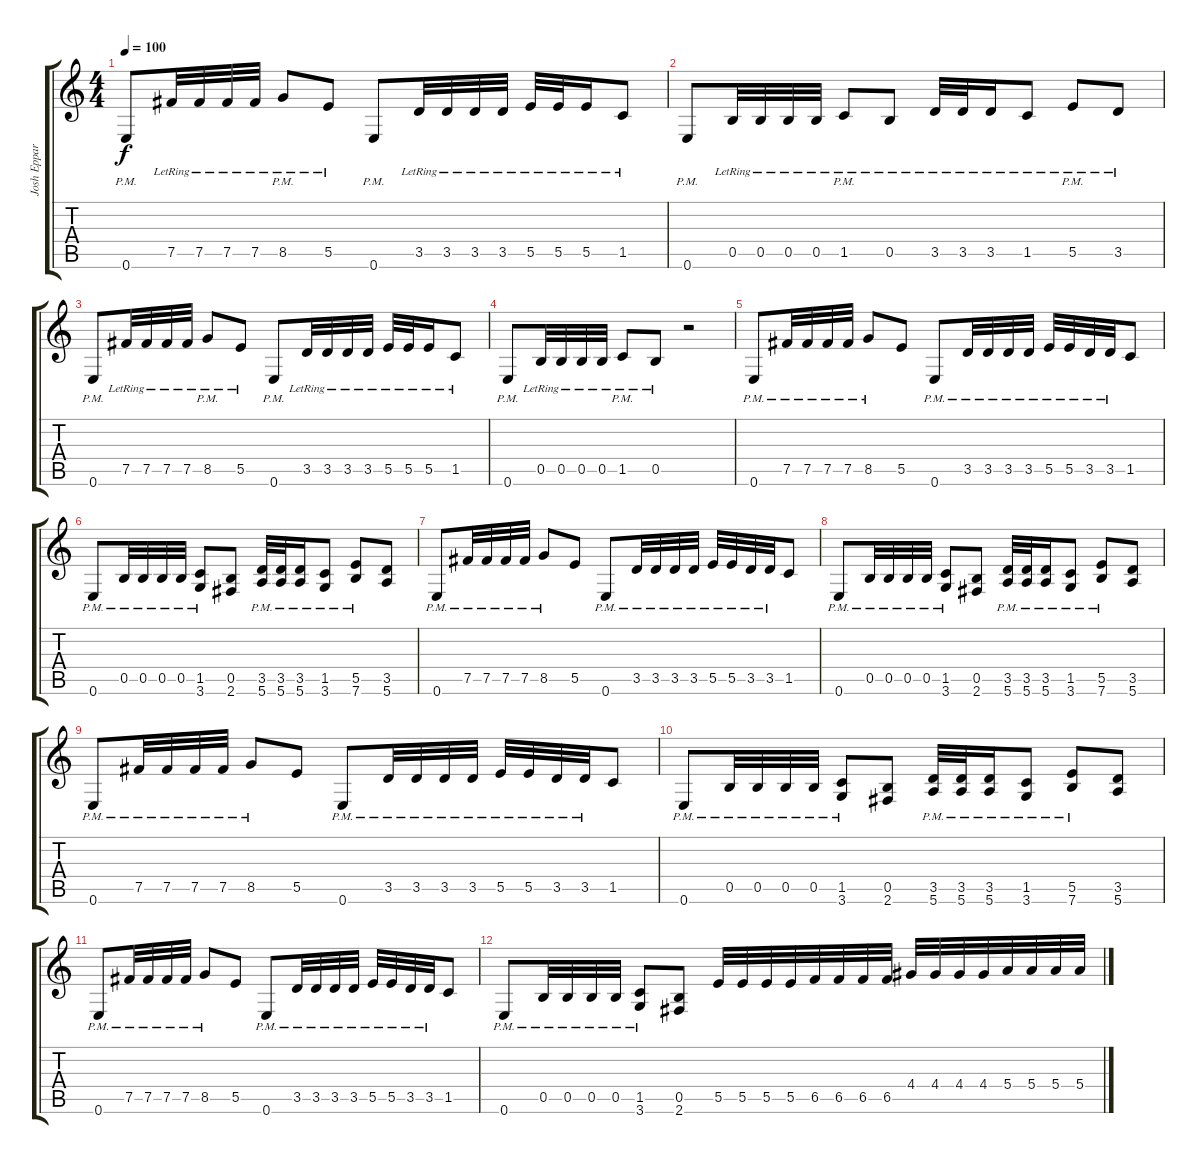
\track ("Josh Eppard" "Josh Eppar") {instrument acousticguitarsteel}
\staff {score tabs}
\tuning (E4 B3 Ab3 E3 B2 E2) {hide}
\ts (4 4)
\tempo 100
\clef g2
\ks c
0.6{pm}.8{dy f instrument acousticguitarsteel} 7.5{lr}.32 7.5{lr}.32 7.5{lr}.32 7.5{lr}.32 8.5{pm lr}.8 5.5{lr}.8 0.6{pm}.8 3.5{lr}.32 3.5{lr}.32 3.5{lr}.32 3.5{lr}.32 5.5{lr}.32 5.5{lr}.32 5.5{lr}.16 1.5{lr}.8 |
0.6{pm}.8 0.5{lr}.32 0.5{lr}.32 0.5{lr}.32 0.5{lr}.32 1.5{pm lr}.8 0.5{lr}.8 3.5{lr}.32 3.5{lr}.32 3.5{lr}.16 1.5{lr}.8 5.5{pm lr}.8 3.5{lr}.8 |
0.6{pm}.8 7.5{lr}.32 7.5{lr}.32 7.5{lr}.32 7.5{lr}.32 8.5{pm lr}.8 5.5{lr}.8 0.6{pm}.8 3.5{lr}.32 3.5{lr}.32 3.5{lr}.32 3.5{lr}.32 5.5{lr}.32 5.5{lr}.32 5.5{lr}.16 1.5{lr}.8 |
0.6{pm}.8 0.5{lr}.32 0.5{lr}.32 0.5{lr}.32 0.5{lr}.32 1.5{pm lr}.8 0.5{lr}.8 r.2 |
0.6{pm}.8{instrument distortionguitar} 7.5{pm}.32 7.5{pm}.32 7.5{pm}.32 7.5{pm}.32 8.5{pm}.8 5.5.8 0.6{pm}.8 3.5{pm}.32 3.5{pm}.32 3.5{pm}.32 3.5{pm}.32 5.5{pm}.32 5.5{pm}.32 3.5{pm}.32 3.5{pm}.32 1.5.8 |
0.6{pm}.8 0.5{pm}.32 0.5{pm}.32 0.5{pm}.32 0.5{pm}.32 (1.5{pm} 3.6{pm}).8 (0.5 2.6).8 (3.5{pm} 5.6{pm}).32 (3.5{pm} 5.6{pm}).32 (3.5{pm} 5.6{pm}).16 (1.5 3.6{pm}).8 (5.5{pm} 7.6{pm}).8 (3.5 5.6).8 |
0.6{pm}.8 7.5{pm}.32 7.5{pm}.32 7.5{pm}.32 7.5{pm}.32 8.5{pm}.8 5.5.8 0.6{pm}.8 3.5{pm}.32 3.5{pm}.32 3.5{pm}.32 3.5{pm}.32 5.5{pm}.32 5.5{pm}.32 3.5{pm}.32 3.5{pm}.32 1.5.8 |
0.6{pm}.8 0.5{pm}.32 0.5{pm}.32 0.5{pm}.32 0.5{pm}.32 (1.5{pm} 3.6{pm}).8 (0.5 2.6).8 (3.5{pm} 5.6{pm}).32 (3.5{pm} 5.6{pm}).32 (3.5{pm} 5.6{pm}).16 (1.5 3.6{pm}).8 (5.5{pm} 7.6{pm}).8 (3.5 5.6).8 |
0.6{pm}.8 7.5{pm}.32 7.5{pm}.32 7.5{pm}.32 7.5{pm}.32 8.5{pm}.8 5.5.8 0.6{pm}.8 3.5{pm}.32 3.5{pm}.32 3.5{pm}.32 3.5{pm}.32 5.5{pm}.32 5.5{pm}.32 3.5{pm}.32 3.5{pm}.32 1.5.8 |
0.6{pm}.8 0.5{pm}.32 0.5{pm}.32 0.5{pm}.32 0.5{pm}.32 (1.5{pm} 3.6{pm}).8 (0.5 2.6).8 (3.5{pm} 5.6{pm}).32 (3.5{pm} 5.6{pm}).32 (3.5{pm} 5.6{pm}).16 (1.5 3.6{pm}).8 (5.5{pm} 7.6{pm}).8 (3.5 5.6).8 |
0.6{pm}.8 7.5{pm}.32 7.5{pm}.32 7.5{pm}.32 7.5{pm}.32 8.5{pm}.8 5.5.8 0.6{pm}.8 3.5{pm}.32 3.5{pm}.32 3.5{pm}.32 3.5{pm}.32 5.5{pm}.32 5.5{pm}.32 3.5{pm}.32 3.5{pm}.32 1.5.8 |
0.6{pm}.8 0.5{pm}.32 0.5{pm}.32 0.5{pm}.32 0.5{pm}.32 (1.5{pm} 3.6{pm}).8 (0.5 2.6).8 5.5.32 5.5.32 5.5.32 5.5.32 6.5.32 6.5.32 6.5.32 6.5.32 4.4.32 4.4.32 4.4.32 4.4.32 5.4.32 5.4.32 5.4.32 5.4.32
